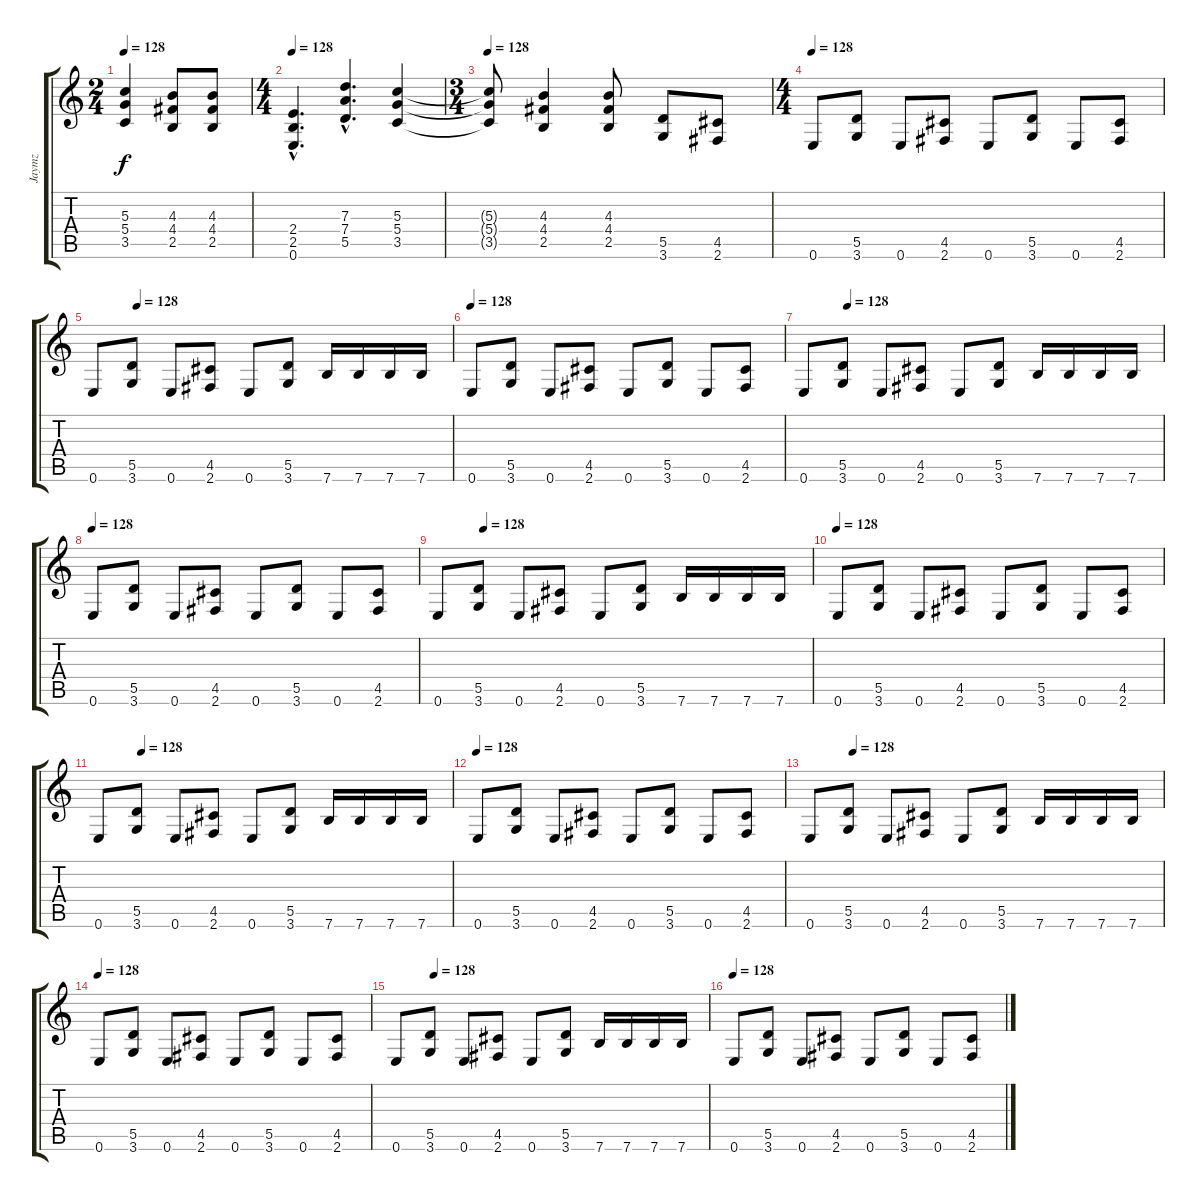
\track ("Jaymz" "Jaymz") {instrument overdrivenguitar}
\staff {score tabs}
\tuning (E4 B3 G3 D3 A2 E2) {hide}
\ts (2 4)
\tempo 128
\clef g2
\ks c
(5.3{t} 5.4{t} 3.5{t}).4{dy f volume 11} (4.3 4.4 2.5).8 (4.3 4.4 2.5).8 |
\ts (4 4)
\tempo 128
(2.4{hac} 2.5{hac} 0.6{hac}).4{d volume 11} (7.3{hac} 7.4{hac} 5.5{hac}).4{d} (5.3 5.4 3.5).4 |
\ts (3 4)
\tempo 128
(5.3{t} 5.4{t} 3.5{t}).8{volume 11} (4.3 4.4 2.5).4 (4.3 4.4 2.5).8 (5.5 3.6).8 (4.5 2.6).8 |
\ts (4 4)
\tempo 128
0.6.8{volume 12} (5.5 3.6).8 0.6.8 (4.5 2.6).8 0.6.8 (5.5 3.6).8 0.6.8 (4.5 2.6).8 |
\tempo (128 0.125)
0.6.8 (5.5 3.6).8 0.6.8 (4.5 2.6).8 0.6.8 (5.5 3.6).8 7.6.16 7.6.16 7.6.16 7.6.16 |
\tempo 128
0.6.8 (5.5 3.6).8 0.6.8 (4.5 2.6).8 0.6.8 (5.5 3.6).8 0.6.8 (4.5 2.6).8 |
\tempo (128 0.125)
0.6.8 (5.5 3.6).8 0.6.8 (4.5 2.6).8 0.6.8 (5.5 3.6).8 7.6.16 7.6.16 7.6.16 7.6.16 |
\tempo 128
0.6.8 (5.5 3.6).8 0.6.8 (4.5 2.6).8 0.6.8 (5.5 3.6).8 0.6.8 (4.5 2.6).8 |
\tempo (128 0.125)
0.6.8 (5.5 3.6).8 0.6.8 (4.5 2.6).8 0.6.8 (5.5 3.6).8 7.6.16 7.6.16 7.6.16 7.6.16 |
\tempo 128
0.6.8 (5.5 3.6).8 0.6.8 (4.5 2.6).8 0.6.8 (5.5 3.6).8 0.6.8 (4.5 2.6).8 |
\tempo (128 0.125)
0.6.8 (5.5 3.6).8 0.6.8 (4.5 2.6).8 0.6.8 (5.5 3.6).8 7.6.16 7.6.16 7.6.16 7.6.16 |
\tempo 128
0.6.8 (5.5 3.6).8 0.6.8 (4.5 2.6).8 0.6.8 (5.5 3.6).8 0.6.8 (4.5 2.6).8 |
\tempo (128 0.125)
0.6.8 (5.5 3.6).8 0.6.8 (4.5 2.6).8 0.6.8 (5.5 3.6).8 7.6.16 7.6.16 7.6.16 7.6.16 |
\tempo 128
0.6.8 (5.5 3.6).8 0.6.8 (4.5 2.6).8 0.6.8 (5.5 3.6).8 0.6.8 (4.5 2.6).8 |
\tempo (128 0.125)
0.6.8 (5.5 3.6).8 0.6.8 (4.5 2.6).8 0.6.8 (5.5 3.6).8 7.6.16 7.6.16 7.6.16 7.6.16 |
\tempo 128
0.6.8 (5.5 3.6).8 0.6.8 (4.5 2.6).8 0.6.8 (5.5 3.6).8 0.6.8 (4.5 2.6).8
